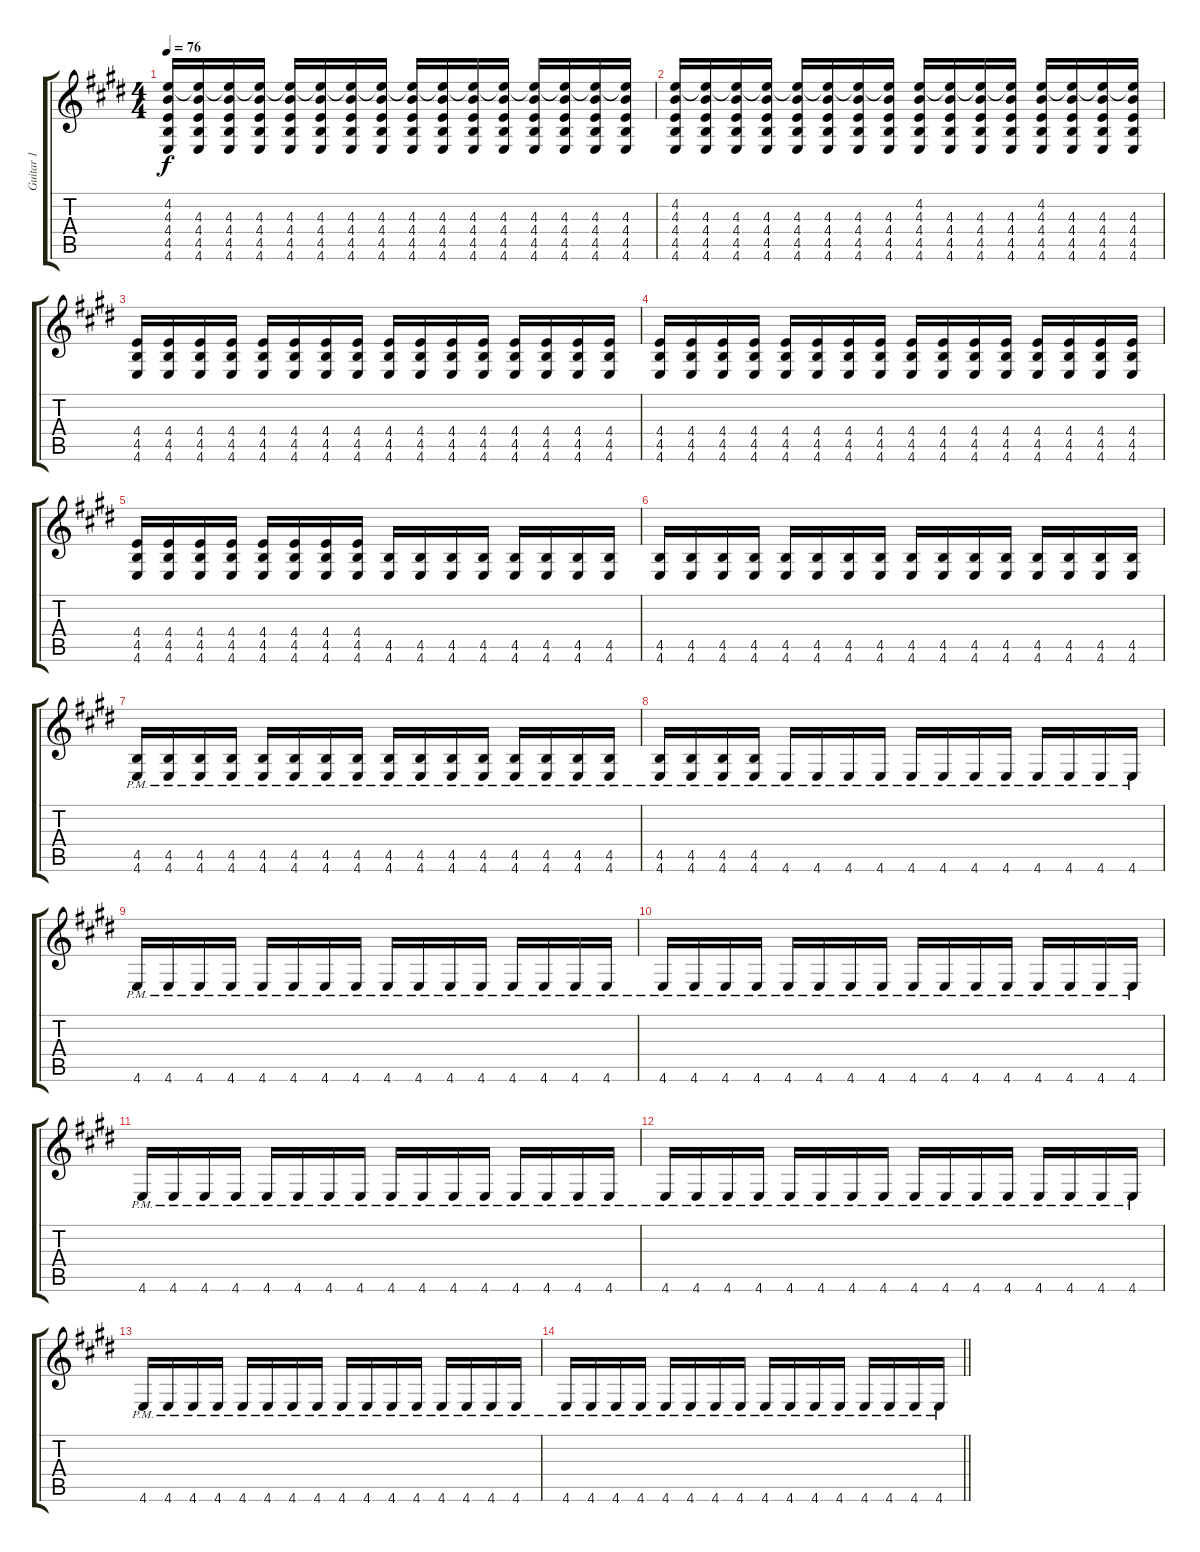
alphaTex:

\track ("Guitar 1" "Guitar 1") {instrument distortionguitar}
\staff {score tabs}
\tuning (E4 C4 G3 C3 G2 C2) {hide}
\ts (4 4)
\tempo 76
\clef g2
\ks e
(4.2 4.3 4.4 4.5 4.6).16{dy f} (4.2{t} 4.3 4.4 4.5 4.6).16 (4.2{t} 4.3 4.4 4.5 4.6).16 (4.2{t} 4.3 4.4 4.5 4.6).16 (4.2{t} 4.3 4.4 4.5 4.6).16 (4.2{t} 4.3 4.4 4.5 4.6).16 (4.2{t} 4.3 4.4 4.5 4.6).16 (4.2{t} 4.3 4.4 4.5 4.6).16 (4.2{t} 4.3 4.4 4.5 4.6).16 (4.2{t} 4.3 4.4 4.5 4.6).16 (4.2{t} 4.3 4.4 4.5 4.6).16 (4.2{t} 4.3 4.4 4.5 4.6).16 (4.2{t} 4.3 4.4 4.5 4.6).16 (4.2{t} 4.3 4.4 4.5 4.6).16 (4.2{t} 4.3 4.4 4.5 4.6).16 (4.2{t} 4.3 4.4 4.5 4.6).16 |
(4.2 4.3 4.4 4.5 4.6).16 (4.2{t} 4.3 4.4 4.5 4.6).16 (4.2{t} 4.3 4.4 4.5 4.6).16 (4.2{t} 4.3 4.4 4.5 4.6).16 (4.2{t} 4.3 4.4 4.5 4.6).16 (4.2{t} 4.3 4.4 4.5 4.6).16 (4.2{t} 4.3 4.4 4.5 4.6).16 (4.2{t} 4.3 4.4 4.5 4.6).16 (4.2 4.3 4.4 4.5 4.6).16 (4.2{t} 4.3 4.4 4.5 4.6).16 (4.2{t} 4.3 4.4 4.5 4.6).16 (4.2{t} 4.3 4.4 4.5 4.6).16 (4.2 4.3 4.4 4.5 4.6).16 (4.2{t} 4.3 4.4 4.5 4.6).16 (4.2{t} 4.3 4.4 4.5 4.6).16 (4.2{t} 4.3 4.4 4.5 4.6).16 |
(4.4 4.5 4.6).16 (4.4 4.5 4.6).16 (4.4 4.5 4.6).16 (4.4 4.5 4.6).16 (4.4 4.5 4.6).16 (4.4 4.5 4.6).16 (4.4 4.5 4.6).16 (4.4 4.5 4.6).16 (4.4 4.5 4.6).16 (4.4 4.5 4.6).16 (4.4 4.5 4.6).16 (4.4 4.5 4.6).16 (4.4 4.5 4.6).16 (4.4 4.5 4.6).16 (4.4 4.5 4.6).16 (4.4 4.5 4.6).16 |
(4.4 4.5 4.6).16 (4.4 4.5 4.6).16 (4.4 4.5 4.6).16 (4.4 4.5 4.6).16 (4.4 4.5 4.6).16 (4.4 4.5 4.6).16 (4.4 4.5 4.6).16 (4.4 4.5 4.6).16 (4.4 4.5 4.6).16 (4.4 4.5 4.6).16 (4.4 4.5 4.6).16 (4.4 4.5 4.6).16 (4.4 4.5 4.6).16 (4.4 4.5 4.6).16 (4.4 4.5 4.6).16 (4.4 4.5 4.6).16 |
(4.4 4.5 4.6).16 (4.4 4.5 4.6).16 (4.4 4.5 4.6).16 (4.4 4.5 4.6).16 (4.4 4.5 4.6).16 (4.4 4.5 4.6).16 (4.4 4.5 4.6).16 (4.4 4.5 4.6).16 (4.5 4.6).16 (4.5 4.6).16 (4.5 4.6).16 (4.5 4.6).16 (4.5 4.6).16 (4.5 4.6).16 (4.5 4.6).16 (4.5 4.6).16 |
(4.5 4.6).16 (4.5 4.6).16 (4.5 4.6).16 (4.5 4.6).16 (4.5 4.6).16 (4.5 4.6).16 (4.5 4.6).16 (4.5 4.6).16 (4.5 4.6).16 (4.5 4.6).16 (4.5 4.6).16 (4.5 4.6).16 (4.5 4.6).16 (4.5 4.6).16 (4.5 4.6).16 (4.5 4.6).16 |
(4.5{pm} 4.6{pm}).16 (4.5{pm} 4.6{pm}).16 (4.5{pm} 4.6{pm}).16 (4.5{pm} 4.6{pm}).16 (4.5{pm} 4.6{pm}).16 (4.5{pm} 4.6{pm}).16 (4.5{pm} 4.6{pm}).16 (4.5{pm} 4.6{pm}).16 (4.5{pm} 4.6{pm}).16 (4.5{pm} 4.6{pm}).16 (4.5{pm} 4.6{pm}).16 (4.5{pm} 4.6{pm}).16 (4.5{pm} 4.6{pm}).16 (4.5{pm} 4.6{pm}).16 (4.5{pm} 4.6{pm}).16 (4.5{pm} 4.6{pm}).16 |
(4.5{pm} 4.6{pm}).16 (4.5{pm} 4.6{pm}).16 (4.5{pm} 4.6{pm}).16 (4.5{pm} 4.6{pm}).16 4.6{pm}.16 4.6{pm}.16 4.6{pm}.16 4.6{pm}.16 4.6{pm}.16 4.6{pm}.16 4.6{pm}.16 4.6{pm}.16 4.6{pm}.16 4.6{pm}.16 4.6{pm}.16 4.6{pm}.16 |
4.6{pm}.16 4.6{pm}.16 4.6{pm}.16 4.6{pm}.16 4.6{pm}.16 4.6{pm}.16 4.6{pm}.16 4.6{pm}.16 4.6{pm}.16 4.6{pm}.16 4.6{pm}.16 4.6{pm}.16 4.6{pm}.16 4.6{pm}.16 4.6{pm}.16 4.6{pm}.16 |
4.6{pm}.16 4.6{pm}.16 4.6{pm}.16 4.6{pm}.16 4.6{pm}.16 4.6{pm}.16 4.6{pm}.16 4.6{pm}.16 4.6{pm}.16 4.6{pm}.16 4.6{pm}.16 4.6{pm}.16 4.6{pm}.16 4.6{pm}.16 4.6{pm}.16 4.6{pm}.16 |
4.6{pm}.16 4.6{pm}.16 4.6{pm}.16 4.6{pm}.16 4.6{pm}.16 4.6{pm}.16 4.6{pm}.16 4.6{pm}.16 4.6{pm}.16 4.6{pm}.16 4.6{pm}.16 4.6{pm}.16 4.6{pm}.16 4.6{pm}.16 4.6{pm}.16 4.6{pm}.16 |
4.6{pm}.16 4.6{pm}.16 4.6{pm}.16 4.6{pm}.16 4.6{pm}.16 4.6{pm}.16 4.6{pm}.16 4.6{pm}.16 4.6{pm}.16 4.6{pm}.16 4.6{pm}.16 4.6{pm}.16 4.6{pm}.16 4.6{pm}.16 4.6{pm}.16 4.6{pm}.16 |
4.6{pm}.16 4.6{pm}.16 4.6{pm}.16 4.6{pm}.16 4.6{pm}.16 4.6{pm}.16 4.6{pm}.16 4.6{pm}.16 4.6{pm}.16 4.6{pm}.16 4.6{pm}.16 4.6{pm}.16 4.6{pm}.16 4.6{pm}.16 4.6{pm}.16 4.6{pm}.16 |
\barLineRight lightlight
4.6{pm}.16 4.6{pm}.16 4.6{pm}.16 4.6{pm}.16 4.6{pm}.16 4.6{pm}.16 4.6{pm}.16 4.6{pm}.16 4.6{pm}.16 4.6{pm}.16 4.6{pm}.16 4.6{pm}.16 4.6{pm}.16 4.6{pm}.16 4.6{pm}.16 4.6{pm}.16
